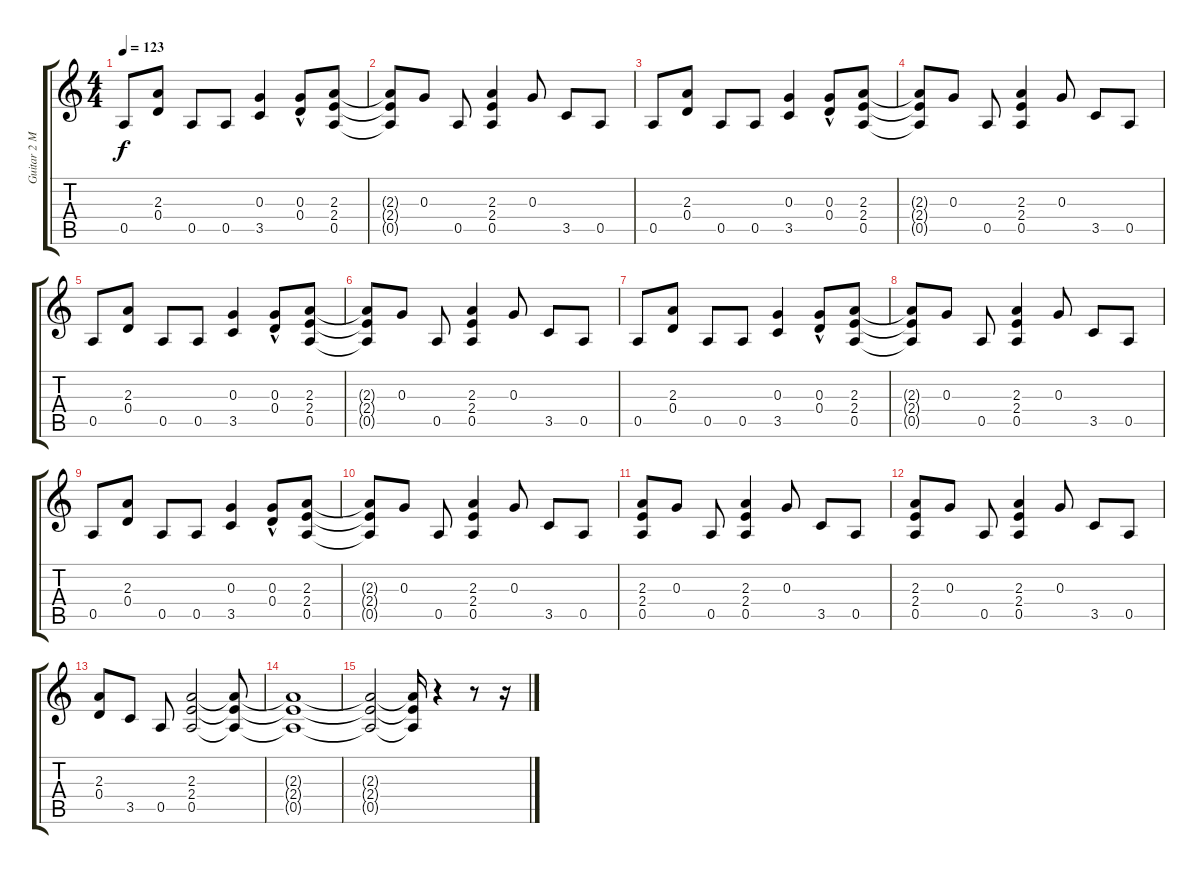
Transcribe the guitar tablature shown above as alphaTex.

\track ("Guitar 2 Malcolm" "Guitar 2 M") {instrument overdrivenguitar}
\staff {score tabs}
\tuning (E4 B3 G3 D3 A2 E2) {hide}
\ts (4 4)
\tempo 123
\clef g2
\ks c
0.5.8{dy f} (2.3 0.4).8 0.5.8 0.5.8 (0.3 3.5).4 (0.3{hac} 0.4).8 (2.3 2.4 0.5).8 |
(2.3{t} 2.4{t} 0.5{t}).8 0.3.8 0.5.8 (2.3 2.4 0.5).4 0.3.8 3.5.8 0.5.8 |
0.5.8 (2.3 0.4).8 0.5.8 0.5.8 (0.3 3.5).4 (0.3{hac} 0.4).8 (2.3 2.4 0.5).8 |
(2.3{t} 2.4{t} 0.5{t}).8 0.3.8 0.5.8 (2.3 2.4 0.5).4 0.3.8 3.5.8 0.5.8 |
0.5.8 (2.3 0.4).8 0.5.8 0.5.8 (0.3 3.5).4 (0.3{hac} 0.4).8 (2.3 2.4 0.5).8 |
(2.3{t} 2.4{t} 0.5{t}).8 0.3.8 0.5.8 (2.3 2.4 0.5).4 0.3.8 3.5.8 0.5.8 |
0.5.8 (2.3 0.4).8 0.5.8 0.5.8 (0.3 3.5).4 (0.3{hac} 0.4).8 (2.3 2.4 0.5).8 |
(2.3{t} 2.4{t} 0.5{t}).8 0.3.8 0.5.8 (2.3 2.4 0.5).4 0.3.8 3.5.8 0.5.8 |
0.5.8 (2.3 0.4).8 0.5.8 0.5.8 (0.3 3.5).4 (0.3{hac} 0.4).8 (2.3 2.4 0.5).8 |
(2.3{t} 2.4{t} 0.5{t}).8 0.3.8 0.5.8 (2.3 2.4 0.5).4 0.3.8 3.5.8 0.5.8 |
(2.3 2.4 0.5).8 0.3.8 0.5.8 (2.3 2.4 0.5).4 0.3.8 3.5.8 0.5.8 |
(2.3 2.4 0.5).8 0.3.8 0.5.8 (2.3 2.4 0.5).4 0.3.8 3.5.8 0.5.8 |
(2.3 0.4).8 3.5.8 0.5.8 (2.3 2.4 0.5).2 (2.3{t} 2.4{t} 0.5{t}).8 |
(2.3{t} 2.4{t} 0.5{t}).1 |
(2.3{t} 2.4{t} 0.5{t}).2 (2.3{t} 2.4{t} 0.5{t}).16 r.4 r.8 r.16
